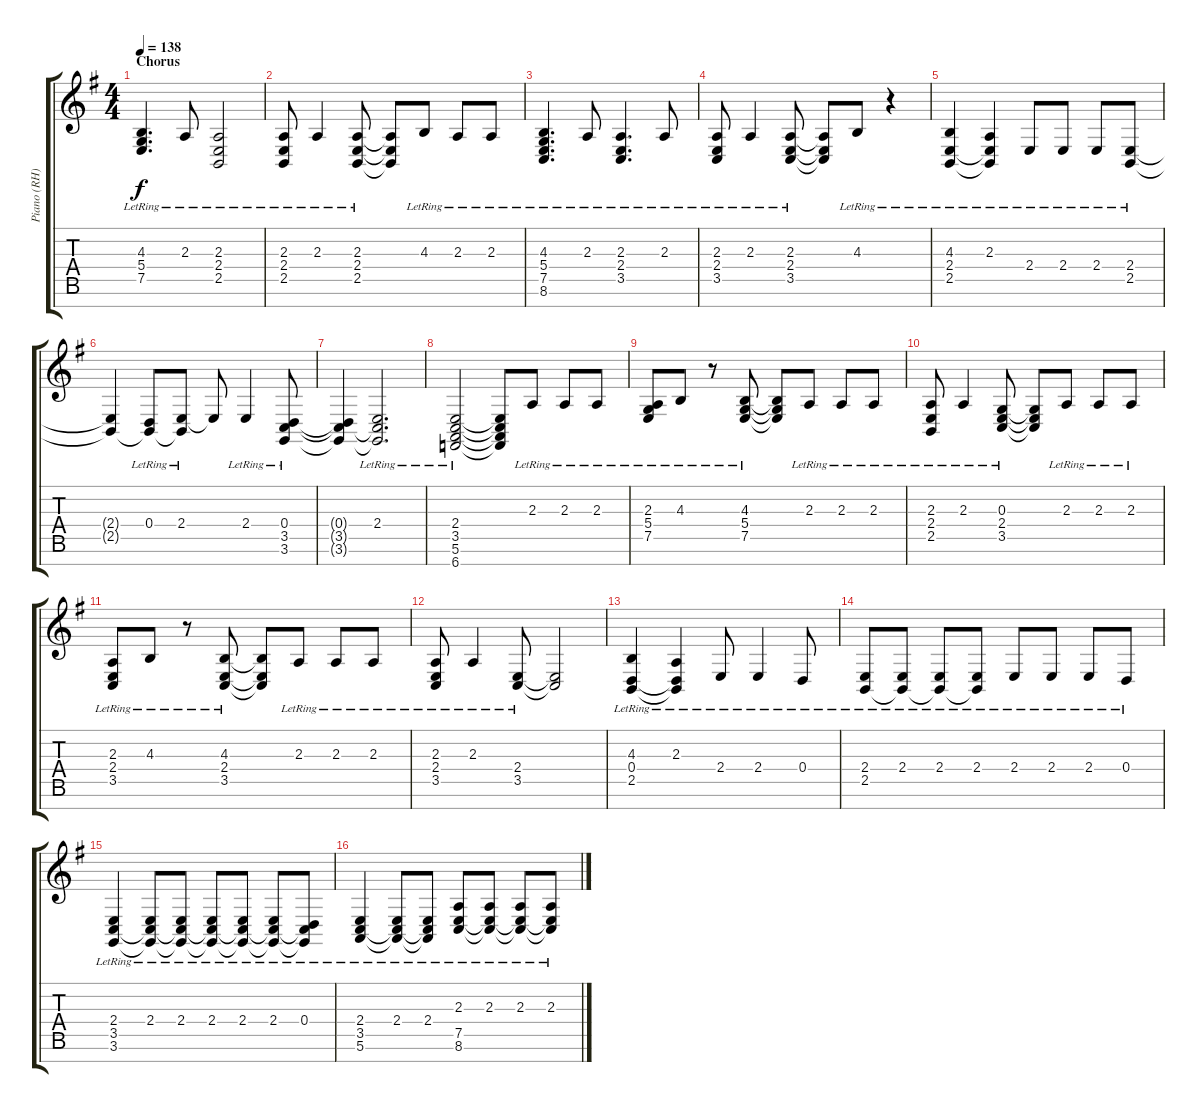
\track ("Piano (RH)" "Piano (RH)") {instrument acousticgrandpiano}
\staff {score tabs}
\tuning (E4 B3 G3 D3 A2 E2 B1) {hide}
\ts (4 4)
\section ("" "Chorus")
\tempo 138
\clef g2
\ks g
(4.3{lr} 5.4{lr} 7.5{lr}).4{d dy f} 2.3{lr}.8 (2.3{lr} 2.4{lr} 2.5{lr}).2 |
(2.3{lr} 2.4{lr} 2.5{lr}).8 2.3{lr}.4 (2.3{lr} 2.4{lr} 2.5{lr}).8 (2.3{t} 2.4{t} 2.5{t}).8 4.3{lr}.8 2.3{lr}.8 2.3{lr}.8 |
(4.3{lr} 5.4{lr} 7.5{lr} 8.6{lr}).4{d} 2.3{lr}.8 (2.3{lr} 2.4{lr} 3.5{lr}).4{d} 2.3{lr}.8 |
(2.3{lr} 2.4{lr} 3.5{lr}).8 2.3{lr}.4 (2.3{lr} 2.4{lr} 3.5{lr}).8 (2.3{t} 2.4{t} 3.5{t}).8 4.3{lr}.8 r.4 |
(4.3{lr} 2.4{lr} 2.5{lr}).4 (2.3{lr} 2.4{t} 2.5{t}).4 2.4{lr}.8 2.4{lr}.8 2.4{lr}.8 (2.4{lr} 2.5{lr}).8 |
(2.4{t} 2.5{t}).4 (0.4{lr} 2.5{t}).8 (2.4{lr} 2.5{t}).8 2.4{t}.8 2.4{lr}.4 (0.4{lr} 3.5{lr} 3.6{lr}).8 |
(0.4{t} 3.5{t} 3.6{t}).4 (2.4{lr} 3.5{t} 3.6{t}).2{d} |
(2.4{lr} 3.5{lr} 5.6{lr} 6.7{lr}).2 (2.4{t} 3.5{t} 5.6{t} 6.7{t}).8 2.3{lr}.8 2.3{lr}.8 2.3{lr}.8 |
(2.3{lr} 5.4{lr} 7.5{lr}).8 4.3{lr}.8 r.8 (4.3{lr} 5.4{lr} 7.5{lr}).8 (4.3{t} 5.4{t} 7.5{t}).8 2.3{lr}.8 2.3{lr}.8 2.3{lr}.8 |
(2.3{lr} 2.4{lr} 2.5{lr}).8 2.3{lr}.4 (0.3{lr} 2.4{lr} 3.5{lr}).8 (0.3{t} 2.4{t} 3.5{t}).8 2.3{lr}.8 2.3{lr}.8 2.3{lr}.8 |
(2.3{lr} 2.4{lr} 3.5{lr}).8 4.3{lr}.8 r.8 (4.3{lr} 2.4{lr} 3.5{lr}).8 (4.3{t} 2.4{t} 3.5{t}).8 2.3{lr}.8 2.3{lr}.8 2.3{lr}.8 |
(2.3{lr} 2.4{lr} 3.5{lr}).8 2.3{lr}.4 (2.4{lr} 3.5{lr}).8 (2.4{t} 3.5{t}).2 |
(4.3{lr} 0.4{lr} 2.5{lr}).4 (2.3{lr} 0.4{t} 2.5{t}).4 2.4{lr}.8 2.4{lr}.4 0.4{lr}.8 |
(2.4{lr} 2.5{lr}).8 (2.4{lr} 2.5{t}).8 (2.4{lr} 2.5{t}).8 (2.4{lr} 2.5{t}).8 2.4{lr}.8 2.4{lr}.8 2.4{lr}.8 0.4{lr}.8 |
(2.4{lr} 3.5{lr} 3.6{lr}).4 (2.4{lr} 3.5{t} 3.6{t}).8 (2.4{lr} 3.5{t} 3.6{t}).8 (2.4{lr} 3.5{t} 3.6{t}).8 (2.4{lr} 3.5{t} 3.6{t}).8 (2.4{lr} 3.5{t} 3.6{t}).8 (0.4{lr} 3.5{t} 3.6{t}).8 |
(2.4{lr} 3.5{lr} 5.6{lr}).4 (2.4{lr} 3.5{t} 5.6{t}).8 (2.4{lr} 3.5{t} 5.6{t}).8 (2.3{lr} 7.5{lr} 8.6{lr}).8 (2.3{lr} 7.5{t} 8.6{t}).8 (2.3{lr} 7.5{t} 8.6{t}).8 (2.3{lr} 7.5{t} 8.6{t}).8
